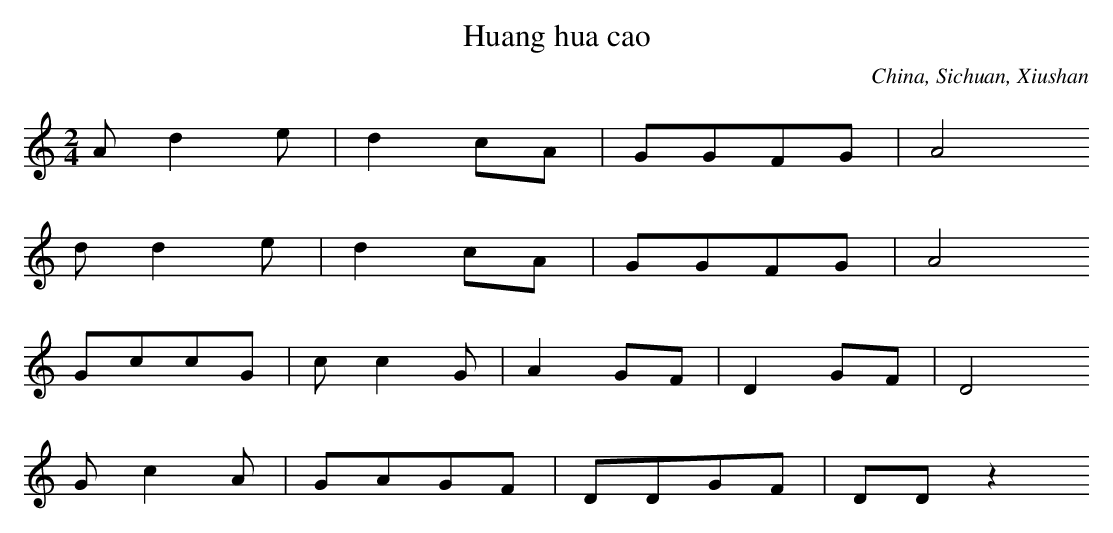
X:1
T: Huang hua cao
O: China, Sichuan, Xiushan
M: 2/4
L: 1/8
K: C
Ad2e | d2cA | GGFG | A4
dd2e | d2cA | GGFG | A4
GccG | cc2G | A2GF | D2GF | D4
Gc2A | GAGF | DDGF | DDz2
